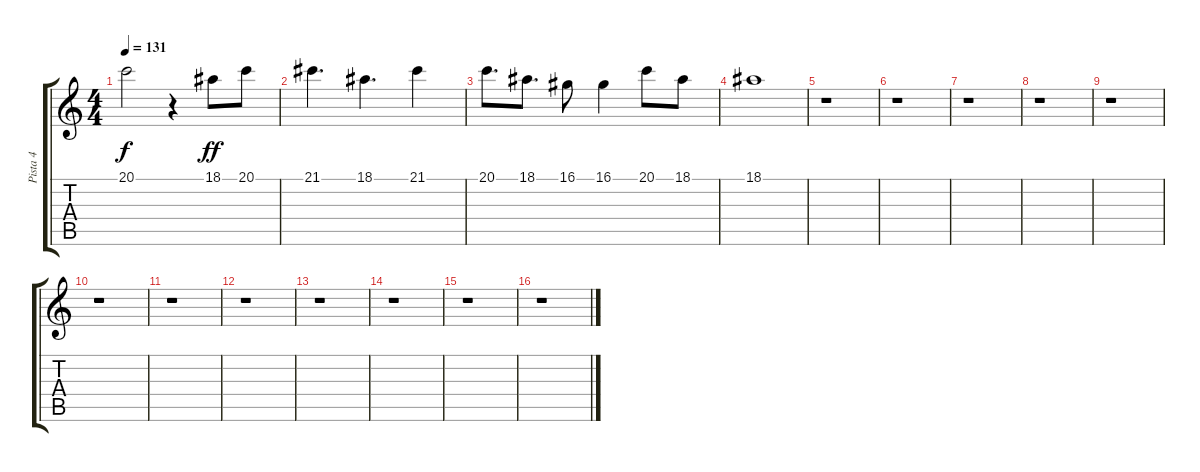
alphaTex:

\track ("Pista 4" "Pista 4") {instrument englishhorn}
\staff {score tabs}
\tuning (E4 B3 G3 D3 A2 E2) {hide}
\ts (4 4)
\tempo 131
\clef g2
\ks c
20.1{t}.2{dy f} r.4 18.1.8{dy ff} 20.1.8 |
21.1.4{d} 18.1.4{d} 21.1.4 |
20.1.8{d} 18.1.8{d} 16.1.8 16.1.4 20.1.8 18.1.8 |
18.1.1 |
r.1 |
r.1 |
r.1 |
r.1 |
r.1 |
r.1 |
r.1 |
r.1 |
r.1 |
r.1 |
r.1 |
r.1
